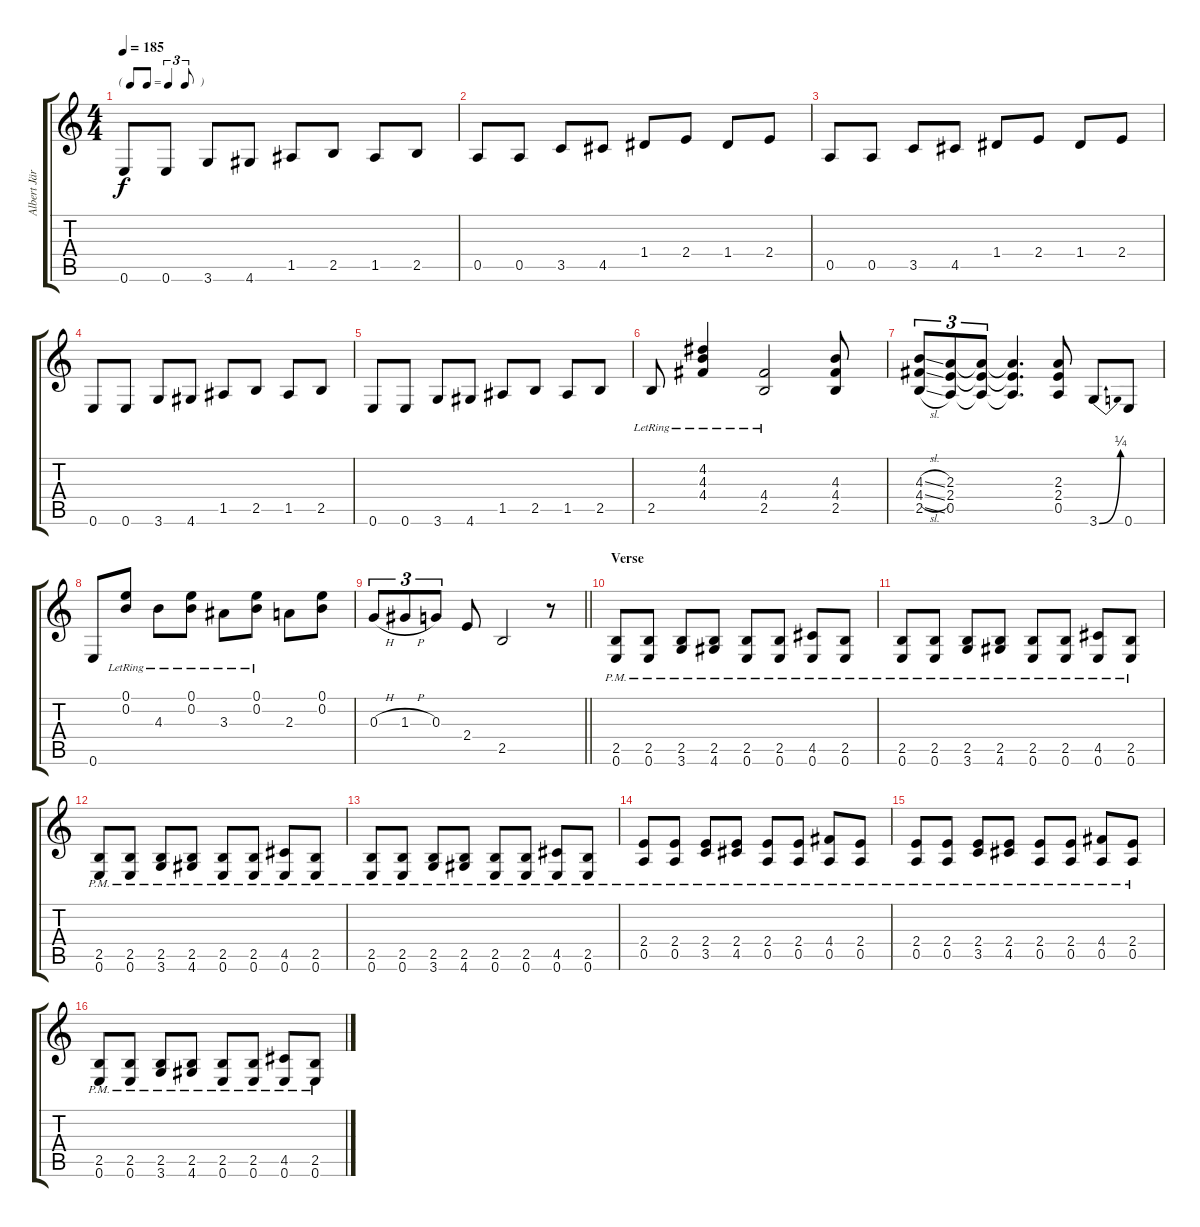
\track ("Albert Järvinen" "Albert Jär") {instrument overdrivenguitar}
\staff {score tabs}
\tuning (E4 B3 G3 D3 A2 E2) {hide}
\ts (4 4)
\tf triplet8th
\tempo 185
\clef g2
\ks c
0.6.8{dy f} 0.6.8 3.6.8 4.6.8 1.5.8 2.5.8 1.5.8 2.5.8 |
0.5.8 0.5.8 3.5.8 4.5.8 1.4.8 2.4.8 1.4.8 2.4.8 |
0.5.8 0.5.8 3.5.8 4.5.8 1.4.8 2.4.8 1.4.8 2.4.8 |
0.6.8 0.6.8 3.6.8 4.6.8 1.5.8 2.5.8 1.5.8 2.5.8 |
0.6.8 0.6.8 3.6.8 4.6.8 1.5.8 2.5.8 1.5.8 2.5.8 |
2.5{lr}.8 (4.2 4.3{lr} 4.4{lr}).4 (4.4{lr} 2.5{lr}).2 (4.3 4.4 2.5).8 |
(4.3{sl} 4.4{sl} 2.5{sl}).8{tu (3 2)} (2.3 2.4 0.5).8{tu (3 2)} (2.3{t} 2.4{t} 0.5{t}).8{tu (3 2)} (2.3{t} 2.4{t} 0.5{t}).4{d} (2.3 2.4 0.5).8 3.6{be (bend 0 0 60 1)}.8 0.6.8 |
0.6.8 (0.1{lr} 0.2{lr}).8 4.3{lr}.8 (0.1{lr} 0.2{lr}).8 3.3{lr}.8 (0.1{lr} 0.2{lr}).8 2.3.8 (0.1 0.2).8 |
\barLineRight lightlight
0.3{h}.8{tu (3 2)} 1.3{h}.8{tu (3 2)} 0.3.8{tu (3 2)} 2.4.8 2.5.2 r.8 |
\section ("" "Verse")
(2.5{pm} 0.6{pm}).8 (2.5{pm} 0.6{pm}).8 (2.5{pm} 3.6{pm}).8 (2.5{pm} 4.6{pm}).8 (2.5{pm} 0.6{pm}).8 (2.5{pm} 0.6{pm}).8 (4.5{pm} 0.6{pm}).8 (2.5{pm} 0.6{pm}).8 |
(2.5{pm} 0.6{pm}).8 (2.5{pm} 0.6{pm}).8 (2.5{pm} 3.6{pm}).8 (2.5{pm} 4.6{pm}).8 (2.5{pm} 0.6{pm}).8 (2.5{pm} 0.6{pm}).8 (4.5{pm} 0.6{pm}).8 (2.5{pm} 0.6{pm}).8 |
(2.5{pm} 0.6{pm}).8 (2.5{pm} 0.6{pm}).8 (2.5{pm} 3.6{pm}).8 (2.5{pm} 4.6{pm}).8 (2.5{pm} 0.6{pm}).8 (2.5{pm} 0.6{pm}).8 (4.5{pm} 0.6{pm}).8 (2.5{pm} 0.6{pm}).8 |
(2.5{pm} 0.6{pm}).8 (2.5{pm} 0.6{pm}).8 (2.5{pm} 3.6{pm}).8 (2.5{pm} 4.6{pm}).8 (2.5{pm} 0.6{pm}).8 (2.5{pm} 0.6{pm}).8 (4.5{pm} 0.6{pm}).8 (2.5{pm} 0.6{pm}).8 |
(2.4 0.5{pm}).8 (2.4 0.5{pm}).8 (2.4 3.5{pm}).8 (2.4 4.5{pm}).8 (2.4 0.5{pm}).8 (2.4 0.5{pm}).8 (4.4 0.5{pm}).8 (2.4 0.5{pm}).8 |
(2.4 0.5{pm}).8 (2.4 0.5{pm}).8 (2.4 3.5{pm}).8 (2.4 4.5{pm}).8 (2.4 0.5{pm}).8 (2.4 0.5{pm}).8 (4.4 0.5{pm}).8 (2.4 0.5{pm}).8 |
(2.5{pm} 0.6{pm}).8 (2.5{pm} 0.6{pm}).8 (2.5{pm} 3.6{pm}).8 (2.5{pm} 4.6{pm}).8 (2.5{pm} 0.6{pm}).8 (2.5{pm} 0.6{pm}).8 (4.5{pm} 0.6{pm}).8 (2.5{pm} 0.6{pm}).8
